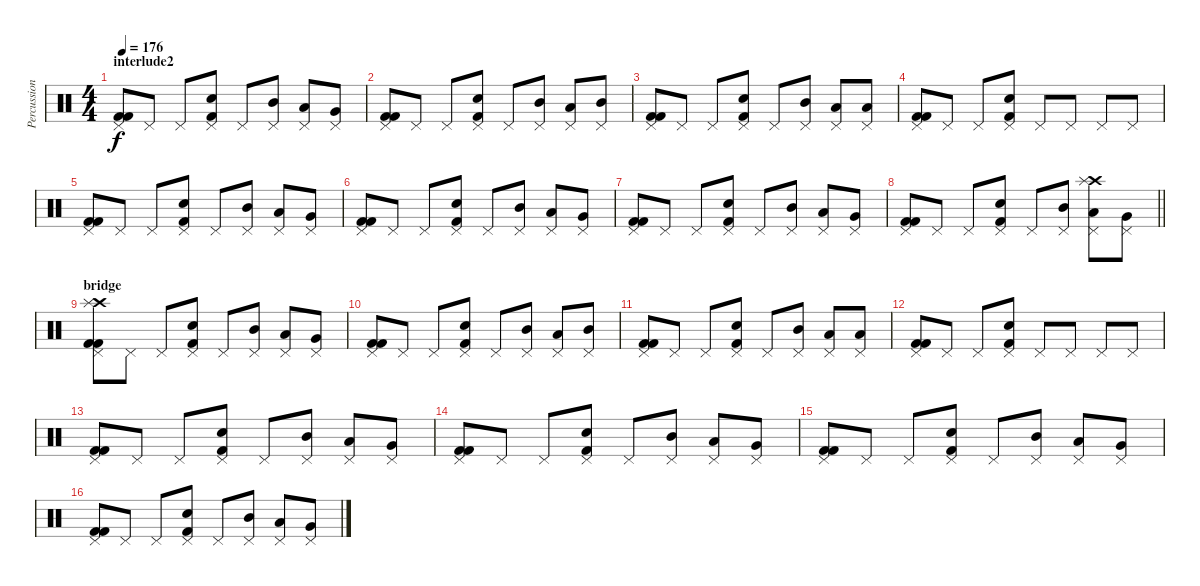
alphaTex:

\track ("Percussion" "Percussion") {instrument percussion}
\staff {score}
\articulation defaults
\ts (4 4)
\section ("" "interlude2")
\tempo 176
\clef neutral
\ks c
("Kick (hit) 2" "Kick (hit) 2" "Pedal Hi-Hat (hit)").8{dy f} "Pedal Hi-Hat (hit)".8 "Pedal Hi-Hat (hit)".8 ("Kick (hit) 2" "Snare (hit) 2" "Pedal Hi-Hat (hit)").8 "Pedal Hi-Hat (hit)".8 ("Mid Tom (hit)" "Pedal Hi-Hat (hit)").8 ("Low Tom (hit)" "Pedal Hi-Hat (hit)").8 ("Very Low Tom (hit)" "Pedal Hi-Hat (hit)").8 |
("Kick (hit) 2" "Kick (hit) 2" "Pedal Hi-Hat (hit)").8 "Pedal Hi-Hat (hit)".8 "Pedal Hi-Hat (hit)".8 ("Kick (hit) 2" "Snare (hit) 2" "Pedal Hi-Hat (hit)").8 "Pedal Hi-Hat (hit)".8 ("Mid Tom (hit)" "Pedal Hi-Hat (hit)").8 ("Low Tom (hit)" "Pedal Hi-Hat (hit)").8 ("Mid Tom (hit)" "Pedal Hi-Hat (hit)").8 |
("Kick (hit) 2" "Kick (hit) 2" "Pedal Hi-Hat (hit)").8 "Pedal Hi-Hat (hit)".8 "Pedal Hi-Hat (hit)".8 ("Kick (hit) 2" "Snare (hit) 2" "Pedal Hi-Hat (hit)").8 "Pedal Hi-Hat (hit)".8 ("Mid Tom (hit)" "Pedal Hi-Hat (hit)").8 ("Low Tom (hit)" "Pedal Hi-Hat (hit)").8 ("Low Floor Tom (hit)" "Pedal Hi-Hat (hit)").8 |
("Kick (hit) 2" "Kick (hit) 2" "Pedal Hi-Hat (hit)").8 "Pedal Hi-Hat (hit)".8 "Pedal Hi-Hat (hit)".8 ("Kick (hit) 2" "Snare (hit) 2" "Pedal Hi-Hat (hit)").8 "Pedal Hi-Hat (hit)".8 "Pedal Hi-Hat (hit)".8 "Pedal Hi-Hat (hit)".8 "Pedal Hi-Hat (hit)".8 |
("Kick (hit) 2" "Kick (hit) 2" "Pedal Hi-Hat (hit)").8 "Pedal Hi-Hat (hit)".8 "Pedal Hi-Hat (hit)".8 ("Kick (hit) 2" "Snare (hit) 2" "Pedal Hi-Hat (hit)").8 "Pedal Hi-Hat (hit)".8 ("Mid Tom (hit)" "Pedal Hi-Hat (hit)").8 ("Low Tom (hit)" "Pedal Hi-Hat (hit)").8 ("Very Low Tom (hit)" "Pedal Hi-Hat (hit)").8 |
("Kick (hit) 2" "Kick (hit) 2" "Pedal Hi-Hat (hit)").8 "Pedal Hi-Hat (hit)".8 "Pedal Hi-Hat (hit)".8 ("Kick (hit) 2" "Snare (hit) 2" "Pedal Hi-Hat (hit)").8 "Pedal Hi-Hat (hit)".8 ("Mid Tom (hit)" "Pedal Hi-Hat (hit)").8 ("Low Tom (hit)" "Pedal Hi-Hat (hit)").8 ("Very Low Tom (hit)" "Pedal Hi-Hat (hit)").8 |
("Kick (hit) 2" "Kick (hit) 2" "Pedal Hi-Hat (hit)").8 "Pedal Hi-Hat (hit)".8 "Pedal Hi-Hat (hit)".8 ("Kick (hit) 2" "Snare (hit) 2" "Pedal Hi-Hat (hit)").8 "Pedal Hi-Hat (hit)".8 ("Mid Tom (hit)" "Pedal Hi-Hat (hit)").8 ("Low Tom (hit)" "Pedal Hi-Hat (hit)").8 ("Very Low Tom (hit)" "Pedal Hi-Hat (hit)").8 |
\barLineRight lightlight
("Kick (hit) 2" "Kick (hit) 2" "Pedal Hi-Hat (hit)").8 "Pedal Hi-Hat (hit)".8 "Pedal Hi-Hat (hit)".8 ("Kick (hit) 2" "Snare (hit) 2" "Pedal Hi-Hat (hit)").8 "Pedal Hi-Hat (hit)".8 ("Mid Tom (hit)" "Pedal Hi-Hat (hit)").8 ("Low Tom (hit)" "Crash high (hit)" "Pedal Hi-Hat (hit)" "Splash (hit)").8 ("Very Low Tom (hit)" "Pedal Hi-Hat (hit)").8 |
\section ("" "bridge")
("Kick (hit) 2" "Kick (hit) 2" "Crash high (hit)" "Pedal Hi-Hat (hit)" "Splash (hit)").8 "Pedal Hi-Hat (hit)".8 "Pedal Hi-Hat (hit)".8 ("Kick (hit) 2" "Snare (hit) 2" "Pedal Hi-Hat (hit)").8 "Pedal Hi-Hat (hit)".8 ("Mid Tom (hit)" "Pedal Hi-Hat (hit)").8 ("Low Tom (hit)" "Pedal Hi-Hat (hit)").8 ("Very Low Tom (hit)" "Pedal Hi-Hat (hit)").8 |
("Kick (hit) 2" "Kick (hit) 2" "Pedal Hi-Hat (hit)").8 "Pedal Hi-Hat (hit)".8 "Pedal Hi-Hat (hit)".8 ("Kick (hit) 2" "Snare (hit) 2" "Pedal Hi-Hat (hit)").8 "Pedal Hi-Hat (hit)".8 ("Mid Tom (hit)" "Pedal Hi-Hat (hit)").8 ("Low Tom (hit)" "Pedal Hi-Hat (hit)").8 ("Mid Tom (hit)" "Pedal Hi-Hat (hit)").8 |
("Kick (hit) 2" "Kick (hit) 2" "Pedal Hi-Hat (hit)").8 "Pedal Hi-Hat (hit)".8 "Pedal Hi-Hat (hit)".8 ("Kick (hit) 2" "Snare (hit) 2" "Pedal Hi-Hat (hit)").8 "Pedal Hi-Hat (hit)".8 ("Mid Tom (hit)" "Pedal Hi-Hat (hit)").8 ("Low Tom (hit)" "Pedal Hi-Hat (hit)").8 ("Low Floor Tom (hit)" "Pedal Hi-Hat (hit)").8 |
("Kick (hit) 2" "Kick (hit) 2" "Pedal Hi-Hat (hit)").8 "Pedal Hi-Hat (hit)".8 "Pedal Hi-Hat (hit)".8 ("Kick (hit) 2" "Snare (hit) 2" "Pedal Hi-Hat (hit)").8 "Pedal Hi-Hat (hit)".8 "Pedal Hi-Hat (hit)".8 "Pedal Hi-Hat (hit)".8 "Pedal Hi-Hat (hit)".8 |
("Kick (hit) 2" "Kick (hit) 2" "Pedal Hi-Hat (hit)").8 "Pedal Hi-Hat (hit)".8 "Pedal Hi-Hat (hit)".8 ("Kick (hit) 2" "Snare (hit) 2" "Pedal Hi-Hat (hit)").8 "Pedal Hi-Hat (hit)".8 ("Mid Tom (hit)" "Pedal Hi-Hat (hit)").8 ("Low Tom (hit)" "Pedal Hi-Hat (hit)").8 ("Very Low Tom (hit)" "Pedal Hi-Hat (hit)").8 |
("Kick (hit) 2" "Kick (hit) 2" "Pedal Hi-Hat (hit)").8 "Pedal Hi-Hat (hit)".8 "Pedal Hi-Hat (hit)".8 ("Kick (hit) 2" "Snare (hit) 2" "Pedal Hi-Hat (hit)").8 "Pedal Hi-Hat (hit)".8 ("Mid Tom (hit)" "Pedal Hi-Hat (hit)").8 ("Low Tom (hit)" "Pedal Hi-Hat (hit)").8 ("Very Low Tom (hit)" "Pedal Hi-Hat (hit)").8 |
("Kick (hit) 2" "Kick (hit) 2" "Pedal Hi-Hat (hit)").8 "Pedal Hi-Hat (hit)".8 "Pedal Hi-Hat (hit)".8 ("Kick (hit) 2" "Snare (hit) 2" "Pedal Hi-Hat (hit)").8 "Pedal Hi-Hat (hit)".8 ("Mid Tom (hit)" "Pedal Hi-Hat (hit)").8 ("Low Tom (hit)" "Pedal Hi-Hat (hit)").8 ("Very Low Tom (hit)" "Pedal Hi-Hat (hit)").8 |
("Kick (hit) 2" "Kick (hit) 2" "Pedal Hi-Hat (hit)").8 "Pedal Hi-Hat (hit)".8 "Pedal Hi-Hat (hit)".8 ("Kick (hit) 2" "Snare (hit) 2" "Pedal Hi-Hat (hit)").8 "Pedal Hi-Hat (hit)".8 ("Mid Tom (hit)" "Pedal Hi-Hat (hit)").8 ("Low Tom (hit)" "Pedal Hi-Hat (hit)").8 ("Very Low Tom (hit)" "Pedal Hi-Hat (hit)").8
